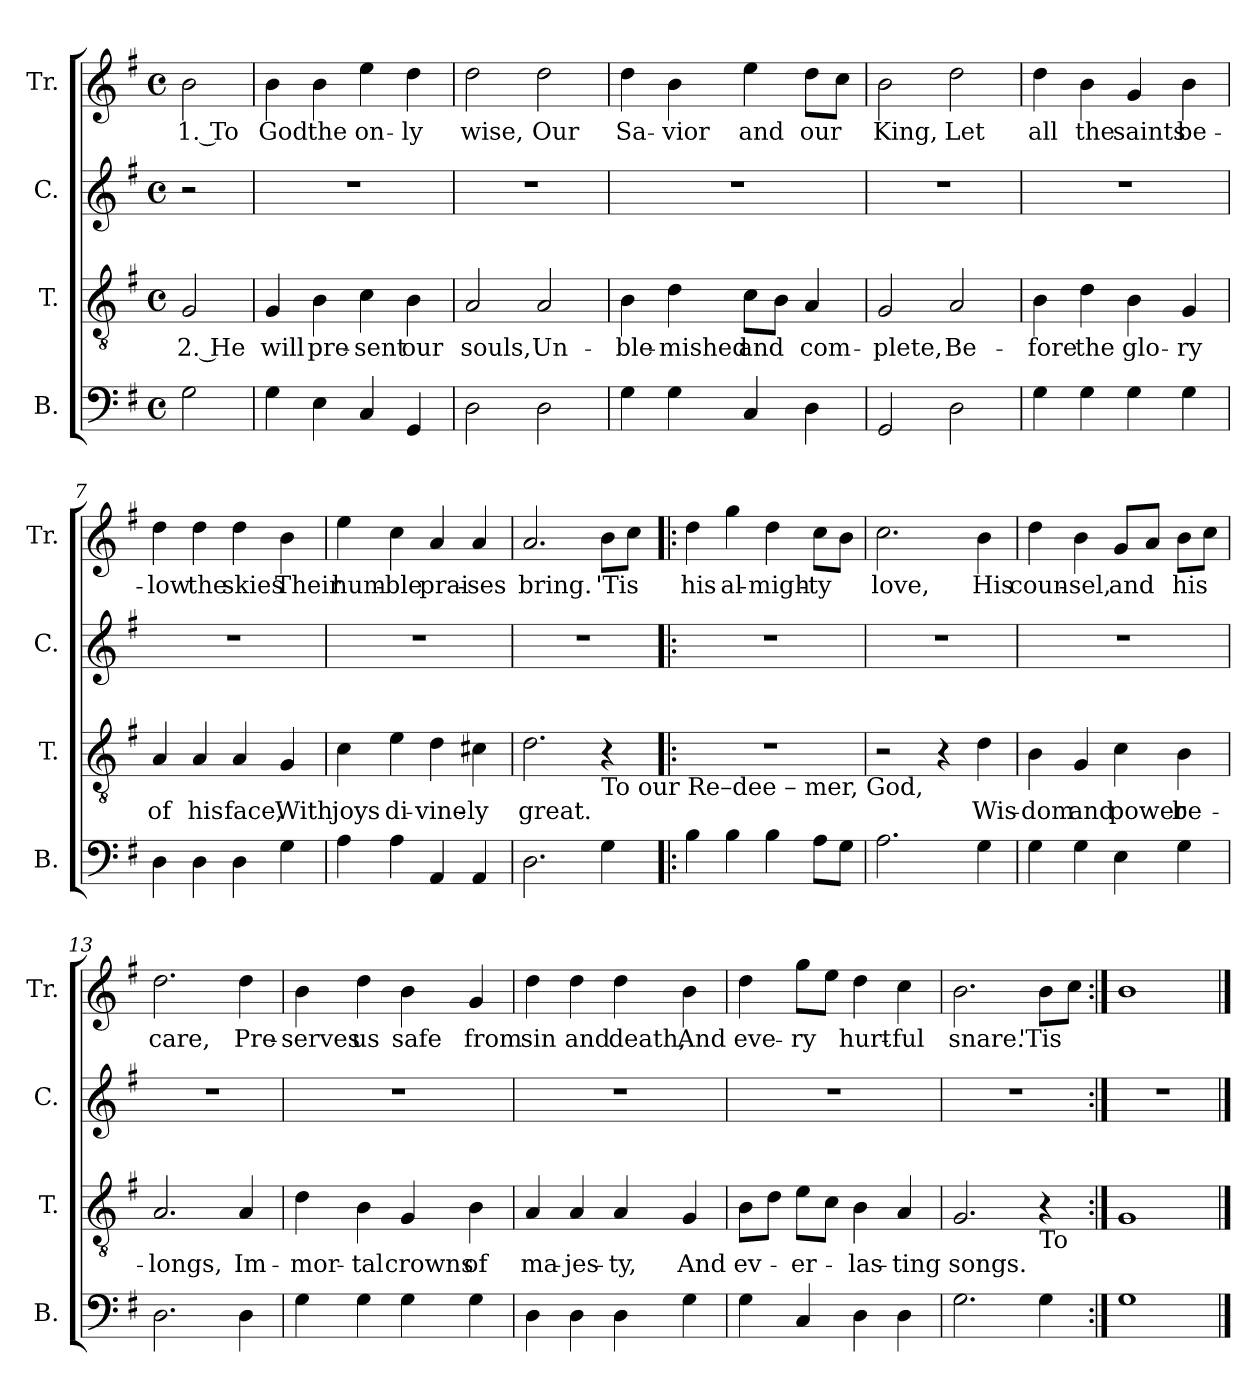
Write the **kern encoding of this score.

**kern	**kern	**text	**kern	**kern	**text
*part4	*part3	*part3	*part2	*part1	*part1
*staff4	*staff3	*staff3	*staff2	*staff1	*staff1
*I"B.	*I"T.	*	*I"C.	*I"Tr.	*
*I'B.	*I'T.	*	*I'C.	*I'Tr.	*
*clefF4	*clefGv2	*	*clefG2	*clefG2	*
*k[f#]	*k[f#]	*	*k[f#]	*k[f#]	*
*M4/4	*M4/4	*	*M4/4	*M4/4	*
*met(c)	*met(c)	*	*met(c)	*met(c)	*
*MM150	*MM150	*	*MM150	*MM150	*
=1	=1	=1	=1	=1	=1
2G\	2G/	2. He	2r	2b\	1. To
=2	=2	=2	=2	=2	=2
4G\	4G/	will	1r	4b\	God
4E\	4B\	pre-	.	4b\	the
4C/	4c\	-sent	.	4ee\	on-
4GG/	4B\	our	.	4dd\	-ly
=3	=3	=3	=3	=3	=3
2D\	2A/	souls,	1r	2dd\	wise,
2D\	2A/	Un-	.	2dd\	Our
=4	=4	=4	=4	=4	=4
4G\	4B\	-ble-	1r	4dd\	Sa-
4G\	4d\	-mished	.	4b\	-vior
4C/	8c\L	and	.	4ee\	and
.	8B\J	.	.	.	.
4D\	4A/	com-	.	8dd\L	our
.	.	.	.	8cc\J	.
=5	=5	=5	=5	=5	=5
2GG/	2G/	-plete,	1r	2b\	King,
2D\	2A/	Be-	.	2dd\	Let
=6	=6	=6	=6	=6	=6
4G\	4B\	-fore	1r	4dd\	all
4G\	4d\	the	.	4b\	the
4G\	4B\	glo-	.	4g/	saints
4G\	4G/	-ry	.	4b\	be-
!!LO:LB:g=z
=7	=7	=7	=7	=7	=7
4D\	4A/	of	1r	4dd\	-low
4D\	4A/	his	.	4dd\	the
4D\	4A/	face,	.	4dd\	skies
4G\	4G/	With	.	4b\	Their
=8	=8	=8	=8	=8	=8
4A\	4c\	joys	1r	4ee\	hum-
4A\	4e\	di-	.	4cc\	-ble
4AA/	4d\	-vine-	.	4a/	prai-
4AA/	4c#X\	-ly	.	4a/	-ses
=9	=9	=9	=9	=9	=9
2.D\	2.d\	great.	1r	2.a/	bring.
!	!LO:TX:b:t=To         our  Re–dee – mer, God,	!	!	!	!
4G\	4r	.	.	8b\L	'Tis
.	.	.	.	8cc\J	.
=10!|:	=10!|:	=10!|:	=10!|:	=10!|:	=10!|:
4B\	1r	.	1r	4dd\	his
4B\	.	.	.	4gg\	al-
4B\	.	.	.	4dd\	-migh-
8A\L	.	.	.	8cc\L	-ty
8G\J	.	.	.	8b\J	.
=11	=11	=11	=11	=11	=11
2.A\	2r	.	1r	2.cc\	love,
.	4r	.	.	.	.
4G\	4d\	Wis-	.	4b\	His
=12	=12	=12	=12	=12	=12
4G\	4B\	-dom	1r	4dd\	coun-
4G\	4G/	and	.	4b\	-sel,
4E\	4c\	power	.	8g/L	and
.	.	.	.	8a/J	.
4G\	4B\	be-	.	8b\L	his
.	.	.	.	8cc\J	.
!!LO:LB:g=z
=13	=13	=13	=13	=13	=13
2.D\	2.A/	-longs,	1r	2.dd\	care,
4D\	4A/	Im-	.	4dd\	Pre-
=14	=14	=14	=14	=14	=14
4G\	4d\	-mor-	1r	4b\	-serves
4G\	4B\	-tal	.	4dd\	us
4G\	4G/	crowns	.	4b\	safe
4G\	4B\	of	.	4g/	from
=15	=15	=15	=15	=15	=15
4D\	4A/	ma-	1r	4dd\	sin
4D\	4A/	-jes-	.	4dd\	and
4D\	4A/	-ty,	.	4dd\	death,
4G\	4G/	And	.	4b\	And
=16	=16	=16	=16	=16	=16
4G\	8B\L	ev-	1r	4dd\	eve-
.	8d\J	.	.	.	.
4C/	8e\L	-er-	.	8gg\L	-ry
.	8c\J	.	.	8ee\J	.
4D\	4B\	-las-	.	4dd\	hurt-
4D\	4A/	-ting	.	4cc\	-ful
=17	=17	=17	=17	=17	=17
2.G\	2.G/	songs.	1r	2.b\	snare.
!	!LO:TX:b:t=To	!	!	!	!
4G\	4r	.	.	8b\L	'Tis
.	.	.	.	8cc\J	.
=18:|!	=18:|!	=18:|!	=18:|!	=18:|!	=18:|!
1G	1G	.	1r	1b	.
==	==	==	==	==	==
*-	*-	*-	*-	*-	*-
